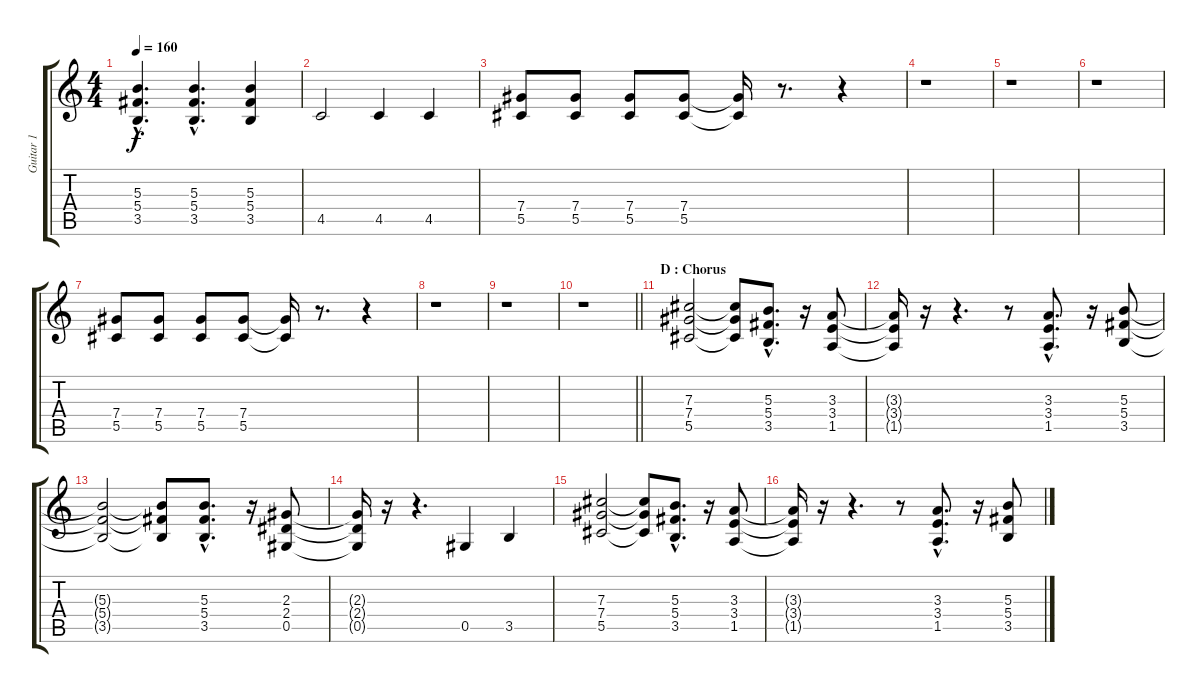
\track ("Guitar 1" "Guitar 1") {instrument overdrivenguitar}
\staff {score tabs}
\tuning (Eb4 Bb3 Gb3 Db3 Ab2 Eb2) {hide}
\ts (4 4)
\tempo 160
\clef g2
\ks c
(5.3{hac} 5.4{hac} 3.5{hac}).4{d dy f} (5.3{hac} 5.4{hac} 3.5{hac}).4{d} (5.3 5.4 3.5).4 |
4.5.2 4.5.4 4.5.4 |
(7.4 5.5).8 (7.4 5.5).8 (7.4 5.5).8 (7.4 5.5).8 (7.4{t} 5.5{t}).16 r.8{d} r.4 |
r.1 |
r.1 |
r.1 |
(7.4 5.5).8 (7.4 5.5).8 (7.4 5.5).8 (7.4 5.5).8 (7.4{t} 5.5{t}).16 r.8{d} r.4 |
r.1 |
r.1 |
\barLineRight lightlight
r.1 |
\section ("" "D : Chorus")
(7.3 7.4 5.5).2 (7.3{t} 7.4{t} 5.5{t}).8 (5.3{hac} 5.4{hac} 3.5{hac}).8{d} r.16 (3.3 3.4 1.5).8 |
(3.3{t} 3.4{t} 1.5{t}).16 r.16 r.4{d} r.8 (3.3{hac} 3.4{hac} 1.5{hac}).8{d} r.16 (5.3 5.4 3.5).8 |
(5.3{t} 5.4{t} 3.5{t}).2 (5.3{t} 5.4{t} 3.5{t}).8 (5.3{hac} 5.4{hac} 3.5{hac}).8{d} r.16 (2.3 2.4 0.5).8 |
(2.3{t} 2.4{t} 0.5{t}).16 r.16 r.4{d} 0.5.4 3.5.4 |
(7.3 7.4 5.5).2 (7.3{t} 7.4{t} 5.5{t}).8 (5.3{hac} 5.4{hac} 3.5{hac}).8{d} r.16 (3.3 3.4 1.5).8 |
(3.3{t} 3.4{t} 1.5{t}).16 r.16 r.4{d} r.8 (3.3{hac} 3.4{hac} 1.5{hac}).8{d} r.16 (5.3 5.4 3.5).8
